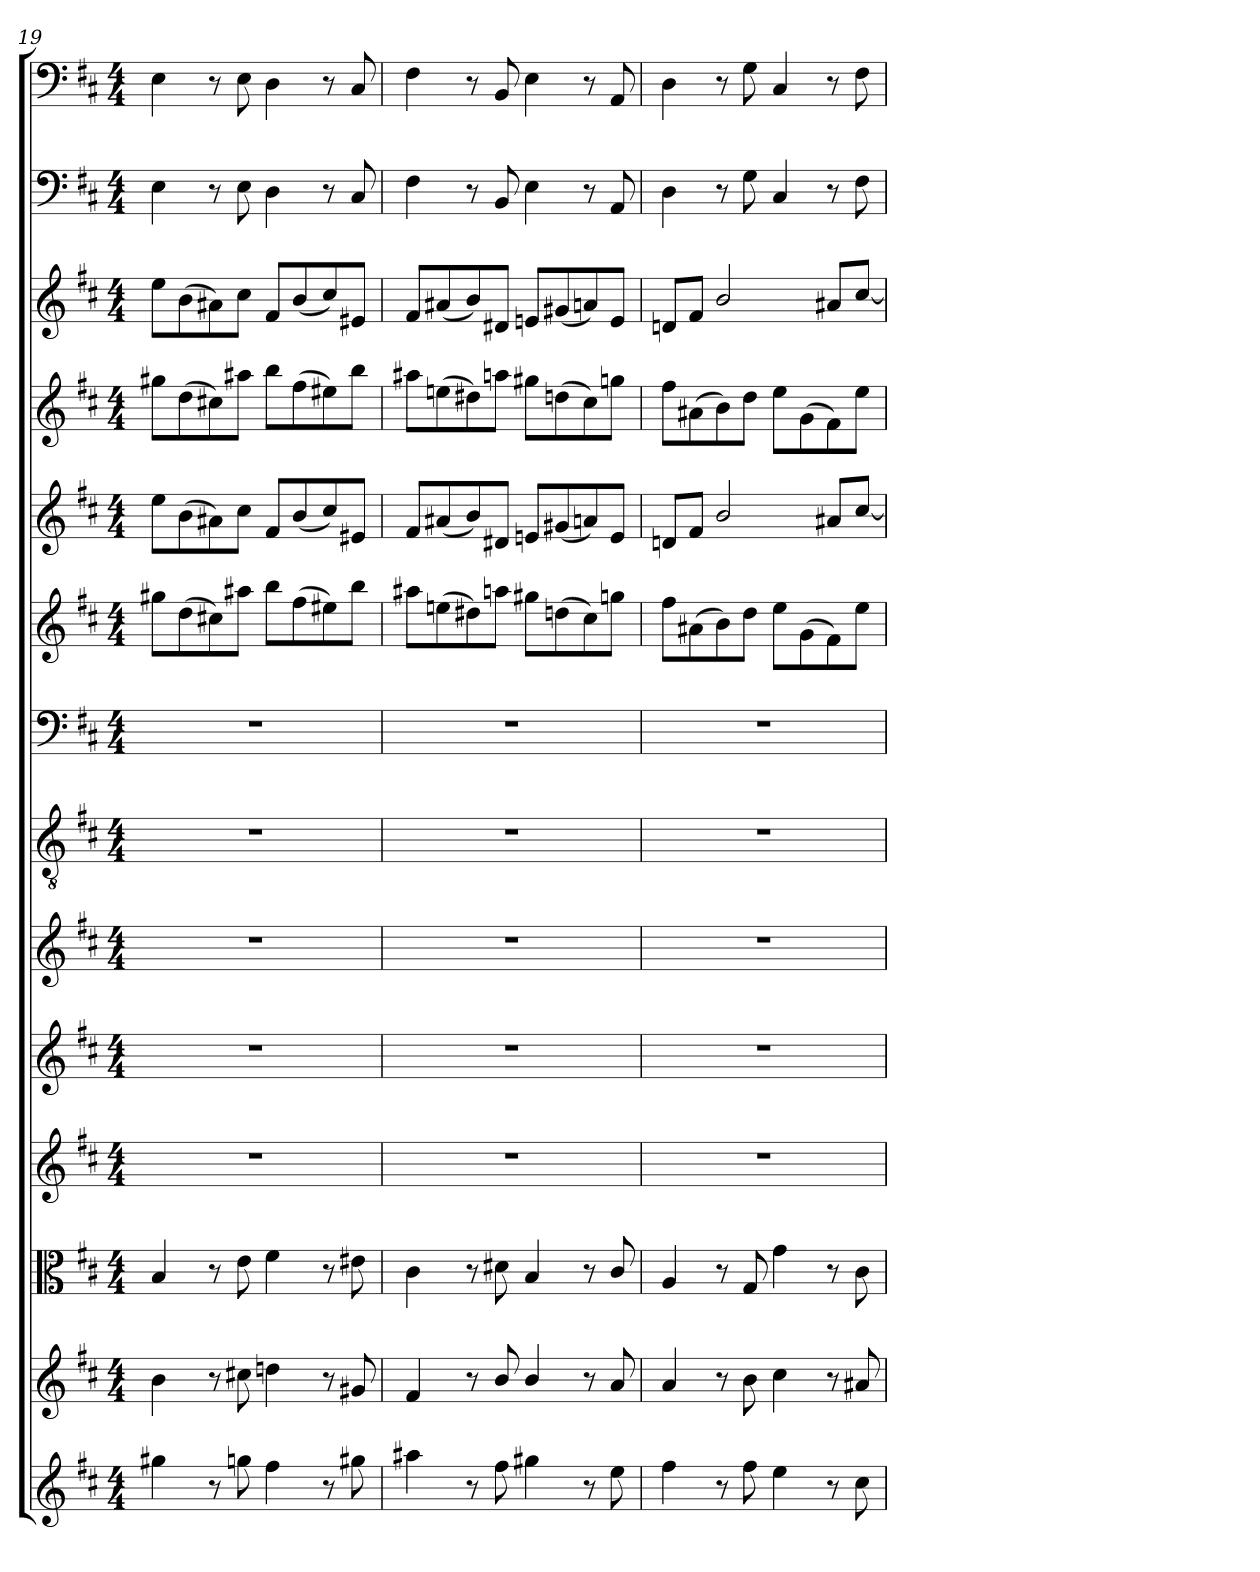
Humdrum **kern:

**kern	**kern	**kern	**kern	**kern	**kern	**kern	**kern	**kern	**kern	**kern	**kern	**kern	**kern
*part14	*part13	*part12	*part11	*part10	*part9	*part8	*part7	*part6	*part5	*part4	*part3	*part2	*part1
*staff14	*staff13	*staff12	*staff11	*staff10	*staff9	*staff8	*staff7	*staff6	*staff5	*staff4	*staff3	*staff2	*staff1
*clefG2	*clefG2	*clefC3	*clefG2	*clefG2	*clefG2	*clefGv2	*clefF4	*clefG2	*clefG2	*clefG2	*clefG2	*clefF4	*clefF4
*k[f#c#]	*k[f#c#]	*k[f#c#]	*k[f#c#]	*k[f#c#]	*k[f#c#]	*k[f#c#]	*k[f#c#]	*k[f#c#]	*k[f#c#]	*k[f#c#]	*k[f#c#]	*k[f#c#]	*k[f#c#]
*b:	*b:	*b:	*b:	*b:	*b:	*b:	*b:	*b:	*b:	*b:	*b:	*b:	*b:
*M4/4	*M4/4	*M4/4	*M4/4	*M4/4	*M4/4	*M4/4	*M4/4	*M4/4	*M4/4	*M4/4	*M4/4	*M4/4	*M4/4
=19	=19	=19	=19	=19	=19	=19	=19	=19	=19	=19	=19	=19	=19
4gg#X\	4b\	4B/	1r	1r	1r	1r	1r	8gg#X\L	8ee\L	8gg#X\L	8ee\L	4E\	4E\
.	.	.	.	.	.	.	.	(8dd\	(8b\	(8dd\	(8b\	.	.
8r	8r	8r	.	.	.	.	.	8cc#X\)	8a#X\)	8cc#X\)	8a#X\)	8r	8r
8ggn\	8cc#X\	8e\	.	.	.	.	.	8aa#X\J	8cc#\J	8aa#X\J	8cc#\J	8E\	8E\
4ff#\	4ddn\	4f#\	.	.	.	.	.	8bb\L	8f#/L	8bb\L	8f#/L	4D\	4D\
.	.	.	.	.	.	.	.	(8ff#\	(8b/	(8ff#\	(8b/	.	.
8r	8r	8r	.	.	.	.	.	8ee#X\)	8cc#/)	8ee#X\)	8cc#/)	8r	8r
8gg#X\	8g#X/	8e#X\	.	.	.	.	.	8bb\J	8e#X/J	8bb\J	8e#X/J	8C#/	8C#/
=20	=20	=20	=20	=20	=20	=20	=20	=20	=20	=20	=20	=20	=20
4aa#X\	4f#/	4c#\	1r	1r	1r	1r	1r	8aa#X\L	8f#/L	8aa#X\L	8f#/L	4F#\	4F#\
.	.	.	.	.	.	.	.	(8een\	(8a#X/	(8een\	(8a#X/	.	.
8r	8r	8r	.	.	.	.	.	8dd#X\)	8b/)	8dd#X\)	8b/)	8r	8r
8ff#\	8b/	8d#X\	.	.	.	.	.	8aan\J	8d#X/J	8aan\J	8d#X/J	8BB/	8BB/
4gg#X\	4b/	4B/	.	.	.	.	.	8gg#X\L	8en/L	8gg#X\L	8en/L	4E\	4E\
.	.	.	.	.	.	.	.	(8ddn\	(8g#X/	(8ddn\	(8g#X/	.	.
8r	8r	8r	.	.	.	.	.	8cc#\)	8an/)	8cc#\)	8an/)	8r	8r
8ee\	8a/	8c#/	.	.	.	.	.	8ggn\J	8e/J	8ggn\J	8e/J	8AA/	8AA/
=21	=21	=21	=21	=21	=21	=21	=21	=21	=21	=21	=21	=21	=21
4ff#\	4a/	4A/	1r	1r	1r	1r	1r	8ff#\L	8dn/L	8ff#\L	8dn/L	4D\	4D\
.	.	.	.	.	.	.	.	(8a#X\	8f#/J	(8a#X\	8f#/J	.	.
8r	8r	8r	.	.	.	.	.	8b\)	2b/	8b\)	2b/	8r	8r
8ff#\	8b\	8G/	.	.	.	.	.	8dd\J	.	8dd\J	.	8G\	8G\
4ee\	4cc#\	4g\	.	.	.	.	.	8ee\L	.	8ee\L	.	4C#/	4C#/
.	.	.	.	.	.	.	.	(8g\	.	(8g\	.	.	.
8r	8r	8r	.	.	.	.	.	8f#\)	8a#X/L	8f#\)	8a#X/L	8r	8r
8cc#\	8a#X/	8c#\	.	.	.	.	.	8ee\J	[8cc#/J	8ee\J	[8cc#/J	8F#\	8F#\
=	=	=	=	=	=	=	=	=	=	=	=	=	=
*-	*-	*-	*-	*-	*-	*-	*-	*-	*-	*-	*-	*-	*-
